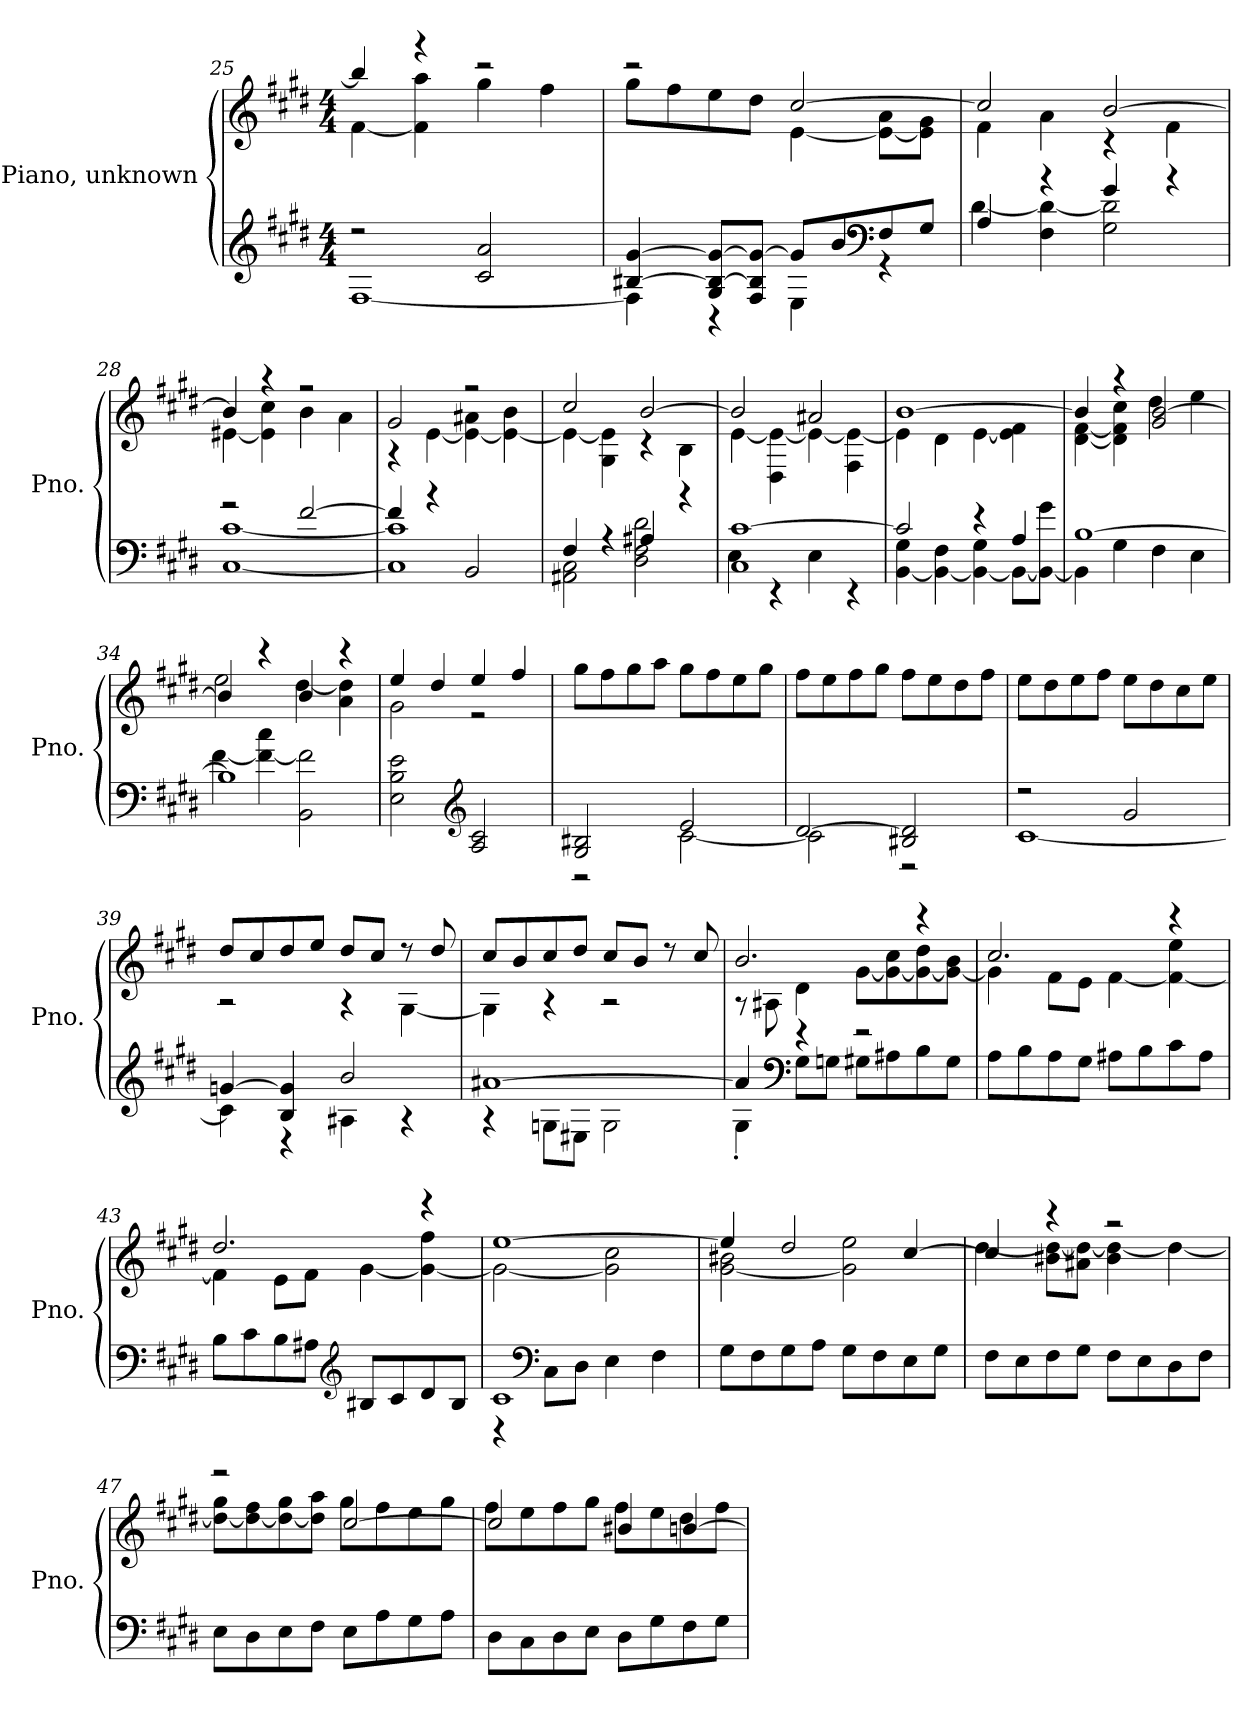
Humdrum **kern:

**kern	**kern
*part1	*part1
*staff2	*staff1
*I"Piano, unknown	*
*I'Pno.	*
*clefG2	*clefG2
*k[f#c#g#d#]	*k[f#c#g#d#]
*M4/4	*M4/4
=25	=25
*^	*^
2r	[1F#	4bb/]	[4f#\
.	.	4r	4f#\] 4aa\
2c#/ 2a/	.	2r	4gg#\
.	.	.	4ff#\
!!LO:LB:g=z	!!
=26	=26	=26	=26
[4B#X/ [4g#/	4F#\]	2r	8gg#\L
.	.	.	8ff#\
8G#/ 8B#/_ 8g#/_L	4r	.	8ee\
8F#/ 8B#/] 8g#/_J	.	.	8dd#\J
8g#/L]	4E\	[2cc#/	[4e\
8b/	.	.	.
*clefF4	*	*	*
8F#/	4r	.	8e\_ 8a\L
8G#/J	.	.	8e\] 8g#\J
=27	=27	=27	=27
4A/	[4d#\	2cc#/]	4f#\
4r	4F#\ 4d#\_	.	4a\
4g#/	2G#\ 2d#\]	[2b/	4r
4r	.	.	4f#\
=28	=28	=28	=28
2r	[1C# [1c#	4b/]	[4e#X\
.	.	4r	4e#\] 4cc#\
[2f#/	.	2r	4b\
.	.	.	4a\
=29	=29	=29	=29
4f#/]	1C#] 1c#]	2g#/	4r
4r	.	.	[4e\
2BB/	.	2r	4e\_ 4a#X\
.	.	.	4e\_ 4b\
=30	=30	=30	=30
4F#/	2AA#X\ 2C#\	2cc#/	4e\_
4r	.	.	4G#\ 4e\]
4A#X/	2D#\ 2F#\ 2d#\	[2b/	4r
4r	.	.	4B\
!!LO:LB:g=z	!!
=31	=31	=31	=31
1C# [1c#	4E\	2b/]	[4e\
.	4r	.	4D#\ 4e\_
.	4E\	2a#X/	4e\_
.	4r	.	4F#\ 4e\_
=32	=32	=32	=32
2c#/]	[4BB\ 4G#\	[1b	4e\]
.	4BB\_ 4F#\	.	4d#\
4r	4BB\_ 4G#\	.	[4e\
4A/	8BB\L_	.	4e\] 4f#\
.	8BB\_ 8g#\J	.	.
=33	=33	=33	=33
[1B	4BB\]	4b/]	[4d#\ [4f#\
.	4G#\	4r	4d#\] 4f#\] 4cc#\
.	4F#\	2g#/ [2b/	4dd#\
.	4E\	.	4ee\
=34	=34	=34	=34
1B]	[4f#\	4b/]	2ee\
.	4f#\_ 4cc#\	4r	.
.	2BB\ 2f#\]	4b/	[4dd#\
.	.	4r	4a\ 4dd#\]
*v	*v	*	*
=35	=35	=35
2E\ 2B\ 2e\	4ee/	2g#\
.	4dd#/	.
*clefG2	*	*
2A/ 2c#/	4ee/	2r
.	4ff#/	.
*	*v	*v
!!LO:PB:g=z
=36	=36
*^	*
2G#/ 2B#X/	2r	8gg#\L
.	.	8ff#\
.	.	8gg#\
.	.	8aa\J
2e/	[2c#\	8gg#\L
.	.	8ff#\
.	.	8ee\
.	.	8gg#\J
=37	=37	=37
[2d#/	2c#\]	8ff#\L
.	.	8ee\
.	.	8ff#\
.	.	8gg#\J
2B#X/ 2d#/]	2r	8ff#\L
.	.	8ee\
.	.	8dd#\
.	.	8ff#\J
=38	=38	=38
2r	[1c#	8ee\L
.	.	8dd#\
.	.	8ee\
.	.	8ff#\J
2g#/	.	8ee\L
.	.	8dd#\
.	.	8cc#\
.	.	8ee\J
=39	=39	=39
*	*	*^
[4gn/	4c#\]	8dd#/L	2r
.	.	8cc#/	.
4B/ 4g/]	4r	8dd#/	.
.	.	8ee/J	.
2b/	4A#X\	8dd#/L	4r
.	.	8cc#/J	.
.	4r	8r	[4G#\
.	.	8dd#/	.
!!LO:LB:g=z	!!
=40	=40	=40	=40
[1a#X	4r	8cc#/L	4G#\]
.	.	8b/	.
.	8Gn\L	8cc#/	4r
.	8E#X\J	8dd#/J	.
.	2G\	8cc#/L	2r
.	.	8b/J	.
.	.	8r	.
.	.	8cc#/	.
=41	=41	=41	=41
4a#/]	4G#'\	2.b/	8r
.	.	.	8A#X\
*clefF4	*	*	*
4r	8G#\L	.	4d#\
.	8Gn\J	.	.
2r	8G#X\L	.	[8g#\L
.	8A#X\	.	8g#\_ 8cc#\
.	8B\	4r	8g#\_ 8dd#\
.	8G#\J	.	8g#\_ 8b\J
*v	*v	*	*
=42	=42	=42
8A\L	2.cc#/	4g#\]
8B\	.	.
8A\	.	8f#\L
8G#\J	.	8e\J
8A#X\L	.	[4f#\
8B\	.	.
8c#\	4r	4f#\_ 4ee\
8A#\J	.	.
!!LO:LB:g=z	!!
=43	=43	=43
8B\L	2.dd#/	4f#\]
8c#\	.	.
8B\	.	8e\L
8A#X\J	.	8f#\J
*clefG2	*	*
8B#X/L	.	[4g#\
8c#/	.	.
8d#/	4r	4g#\_ 4ff#\
8B#/J	.	.
=44	=44	=44
*^	*	*
1c#	4r	[1ee	2g#\_
*clefF4	*	*	*
.	8C#\L	.	.
.	8D#\J	.	.
.	4E\	.	2g#\] 2cc#\
.	4F#\	.	.
*v	*v	*	*
=45	=45	=45
8G#\L	4ee/]	[2g#\ 2b#X\
8F#\	.	.
8G#\	2dd#/	.
8A\J	.	.
8G#\L	.	2g#\] 2ee\
8F#\	.	.
8E\	[4cc#/	.
8G#\J	.	.
=46	=46	=46
8F#\L	4cc#/]	[4dd#\
8E\	.	.
8F#\	4r	8b#X\ 8dd#\_L
8G#\J	.	8a#X\ 8dd#\_J
8F#\L	2r	4b#\ 4dd#\_
8E\	.	.
8D#\	.	4dd#\_
8F#\J	.	.
!!LO:LB:g=z	!!
=47	=47	=47
8E\L	2r	8dd#\_ 8gg#\L
8D#\	.	8dd#\_ 8ff#\
8E\	.	8dd#\_ 8gg#\
8F#\J	.	8dd#\] 8aa\J
8E\L	[2cc#/	8gg#\L
8A\	.	8ff#\
8G#\	.	8ee\
8A\J	.	8gg#\J
=48	=48	=48
8D#\L	2cc#/]	8ff#\L
8C#\	.	8ee\
8D#\	.	8ff#\
8E\J	.	8gg#\J
8D#\L	4b#X/	8ff#\L
8G#\	.	8ee\
8F#\	[4bn/	8dd#\
8G#\J	.	8ff#\J
*	*v	*v
=	=
*-	*-
